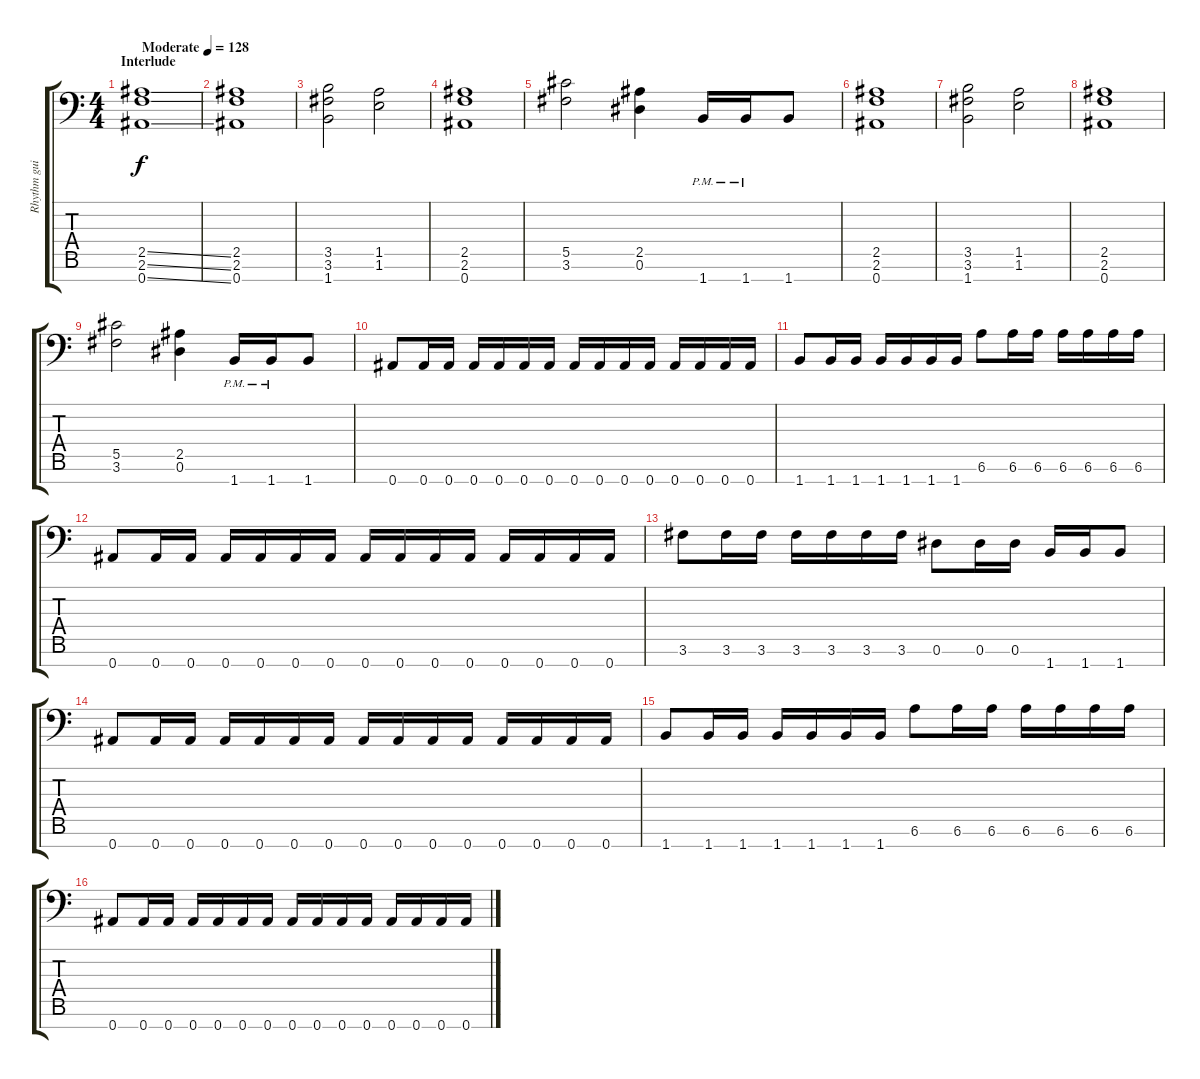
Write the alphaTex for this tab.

\track ("Rhythm guitar" "Rhythm gui") {instrument overdrivenguitar}
\staff {score tabs}
\tuning (Eb4 Bb3 Gb3 Db3 Ab2 Eb2 Bb1) {hide}
\ts (4 4)
\section ("" "Interlude")
\tempo (128 "Moderate")
\clef f4
\ks c
(2.5{ss} 2.6{ss} 0.7{ss}).1{dy f instrument overdrivenguitar} |
(2.5 2.6 0.7).1 |
(3.5 3.6 1.7).2 (1.5 1.6).2 |
(2.5 2.6 0.7).1 |
(5.5 3.6).2 (2.5 0.6).4 1.7{pm}.16 1.7{pm}.16 1.7.8 |
(2.5 2.6 0.7).1 |
(3.5 3.6 1.7).2 (1.5 1.6).2 |
(2.5 2.6 0.7).1 |
(5.5 3.6).2 (2.5 0.6).4 1.7{pm}.16 1.7{pm}.16 1.7.8 |
0.7.8 0.7.16 0.7.16 0.7.16 0.7.16 0.7.16 0.7.16 0.7.16 0.7.16 0.7.16 0.7.16 0.7.16 0.7.16 0.7.16 0.7.16 |
1.7.8 1.7.16 1.7.16 1.7.16 1.7.16 1.7.16 1.7.16 6.6.8 6.6.16 6.6.16 6.6.16 6.6.16 6.6.16 6.6.16 |
0.7.8 0.7.16 0.7.16 0.7.16 0.7.16 0.7.16 0.7.16 0.7.16 0.7.16 0.7.16 0.7.16 0.7.16 0.7.16 0.7.16 0.7.16 |
3.6.8 3.6.16 3.6.16 3.6.16 3.6.16 3.6.16 3.6.16 0.6.8 0.6.16 0.6.16 1.7.16 1.7.16 1.7.8 |
0.7.8 0.7.16 0.7.16 0.7.16 0.7.16 0.7.16 0.7.16 0.7.16 0.7.16 0.7.16 0.7.16 0.7.16 0.7.16 0.7.16 0.7.16 |
1.7.8 1.7.16 1.7.16 1.7.16 1.7.16 1.7.16 1.7.16 6.6.8 6.6.16 6.6.16 6.6.16 6.6.16 6.6.16 6.6.16 |
0.7.8 0.7.16 0.7.16 0.7.16 0.7.16 0.7.16 0.7.16 0.7.16 0.7.16 0.7.16 0.7.16 0.7.16 0.7.16 0.7.16 0.7.16
